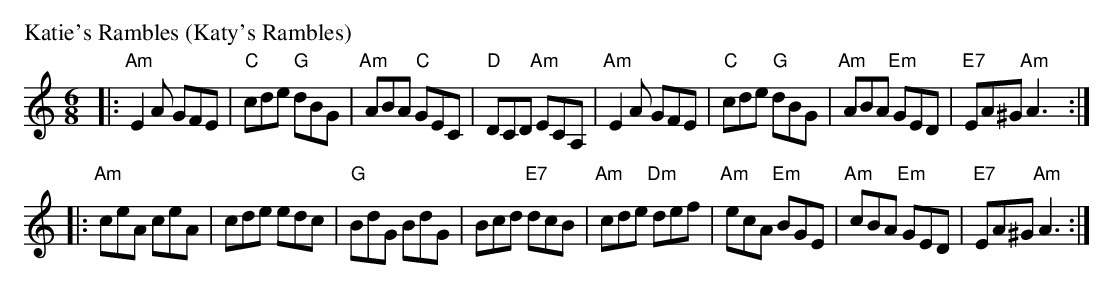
X:1
P: Katie's Rambles (Katy's Rambles)
M: 6/8
L: 1/8
K: Am
|: "Am"E2A GFE | "C"cde "G"dBG | "Am"ABA "C"GEC | "D"DCD "Am"ECA, \
|  "Am"E2A GFE | "C"cde "G"dBG | "Am"ABA "Em"GED | "E7"EA^G "Am"A3 :|
|: "Am"ceA ceA | cde edc | "G"BdG BdG | Bcd "E7"dcB \
| "Am"cde "Dm"def | "Am"ecA "Em"BGE | "Am"cBA "Em"GED | "E7"EA^G "Am"A3 :|
